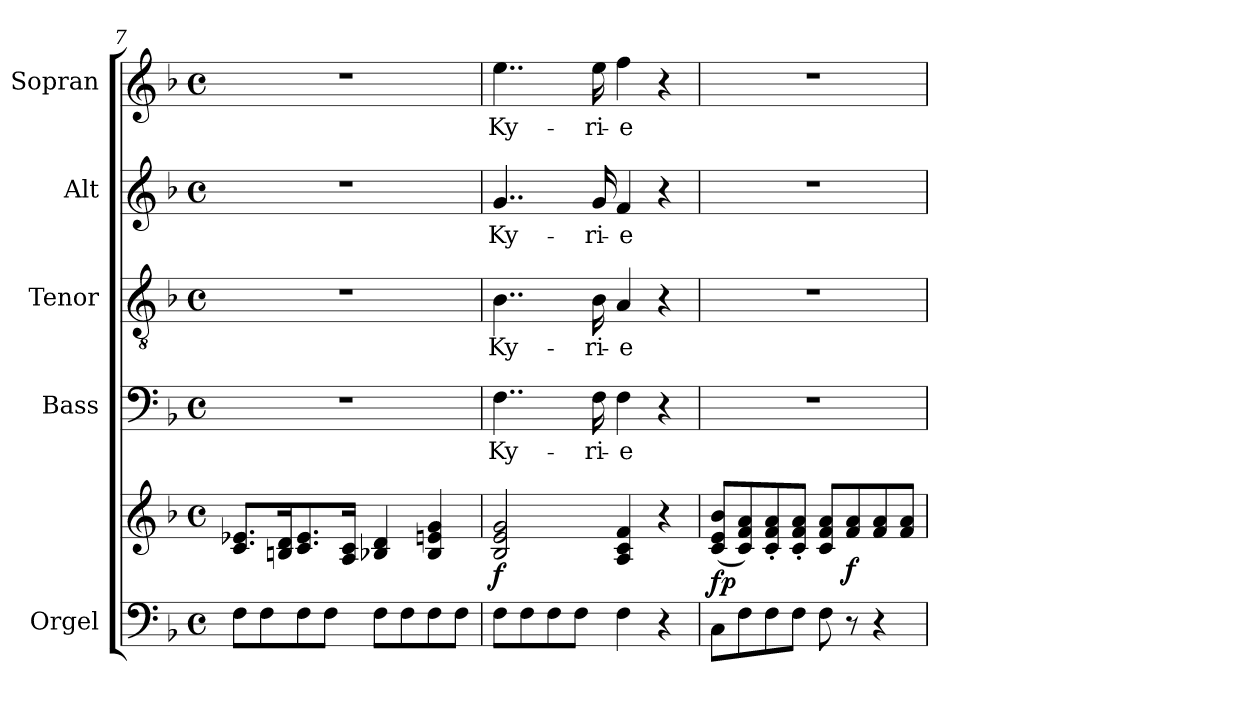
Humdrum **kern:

**kern	**kern	**dynam	**kern	**text	**kern	**text	**kern	**text	**kern	**text
*part5	*part5	*part5	*part4	*part4	*part3	*part3	*part2	*part2	*part1	*part1
*staff6	*staff5	*staff5/6	*staff4	*staff4	*staff3	*staff3	*staff2	*staff2	*staff1	*staff1
*I"Orgel	*	*	*I"Bass	*	*I"Tenor	*	*I"Alt	*	*I"Sopran	*
*I'Org.	*	*	*I'B.	*	*I'T.	*	*I'A.	*	*I'S.	*
*clefF4	*clefG2	*	*clefF4	*	*clefGv2	*	*clefG2	*	*clefG2	*
*k[b-]	*k[b-]	*	*k[b-]	*	*k[b-]	*	*k[b-]	*	*k[b-]	*
*F:	*F:	*	*F:	*	*F:	*	*F:	*	*F:	*
*M4/4	*M4/4	*	*M4/4	*	*M4/4	*	*M4/4	*	*M4/4	*
*met(c)	*met(c)	*	*met(c)	*	*met(c)	*	*met(c)	*	*met(c)	*
=7	=7	=7	=7	=7	=7	=7	=7	=7	=7	=7
8F\L	8.c/ 8.e-X/L	.	1r	.	1r	.	1r	.	1r	.
8F\	.	.	.	.	.	.	.	.	.	.
.	16Bn/ 16d/k	.	.	.	.	.	.	.	.	.
8F\	8.c/ 8.e-/	.	.	.	.	.	.	.	.	.
8F\J	.	.	.	.	.	.	.	.	.	.
.	16A/ 16c/Jk	.	.	.	.	.	.	.	.	.
8F\L	4B-X/ 4d/	.	.	.	.	.	.	.	.	.
8F\	.	.	.	.	.	.	.	.	.	.
8F\	4B-/ 4en/ 4g/	.	.	.	.	.	.	.	.	.
8F\J	.	.	.	.	.	.	.	.	.	.
=8	=8	=8	=8	=8	=8	=8	=8	=8	=8	=8
!	!	!LO:DY:b	!	!LO:LY:b	!	!LO:LY:b	!	!LO:LY:b	!	!LO:LY:b
8F\L	2B-/ 2e/ 2g/	f	4..F\	Ky-	4..B-\	Ky-	4..g/	Ky-	4..ee\	Ky-
8F\	.	.	.	.	.	.	.	.	.	.
8F\	.	.	.	.	.	.	.	.	.	.
8F\J	.	.	.	.	.	.	.	.	.	.
!	!	!	!	!LO:LY:b	!	!LO:LY:b	!	!LO:LY:b	!	!LO:LY:b
.	.	.	16F\	-ri-	16B-\	-ri-	16g/	-ri-	16ee\	-ri-
!	!	!	!	!LO:LY:b	!	!LO:LY:b	!	!LO:LY:b	!	!LO:LY:b
4F\	4A/ 4c/ 4f/	.	4F\	-e	4A/	-e	4f/	-e	4ff\	-e
4r	4r	.	4r	.	4r	.	4r	.	4r	.
=9	=9	=9	=9	=9	=9	=9	=9	=9	=9	=9
!	!	!LO:DY:b	!	!	!	!	!	!	!	!
8C\L	(<8c/ 8e/ 8b-/L	fp	1r	.	1r	.	1r	.	1r	.
8F\	8c/ 8f/ 8a/)	.	.	.	.	.	.	.	.	.
8F\	8c/'< 8f/'< 8a/'<	.	.	.	.	.	.	.	.	.
8F\J	8c/'< 8f/'< 8a/'<J	.	.	.	.	.	.	.	.	.
8F\	8c/ 8f/ 8a/L	.	.	.	.	.	.	.	.	.
!	!	!LO:DY:b	!	!	!	!	!	!	!	!
8r	8f/ 8a/	f	.	.	.	.	.	.	.	.
4r	8f/ 8a/	.	.	.	.	.	.	.	.	.
.	8f/ 8a/J	.	.	.	.	.	.	.	.	.
=	=	=	=	=	=	=	=	=	=	=
*-	*-	*-	*-	*-	*-	*-	*-	*-	*-	*-
